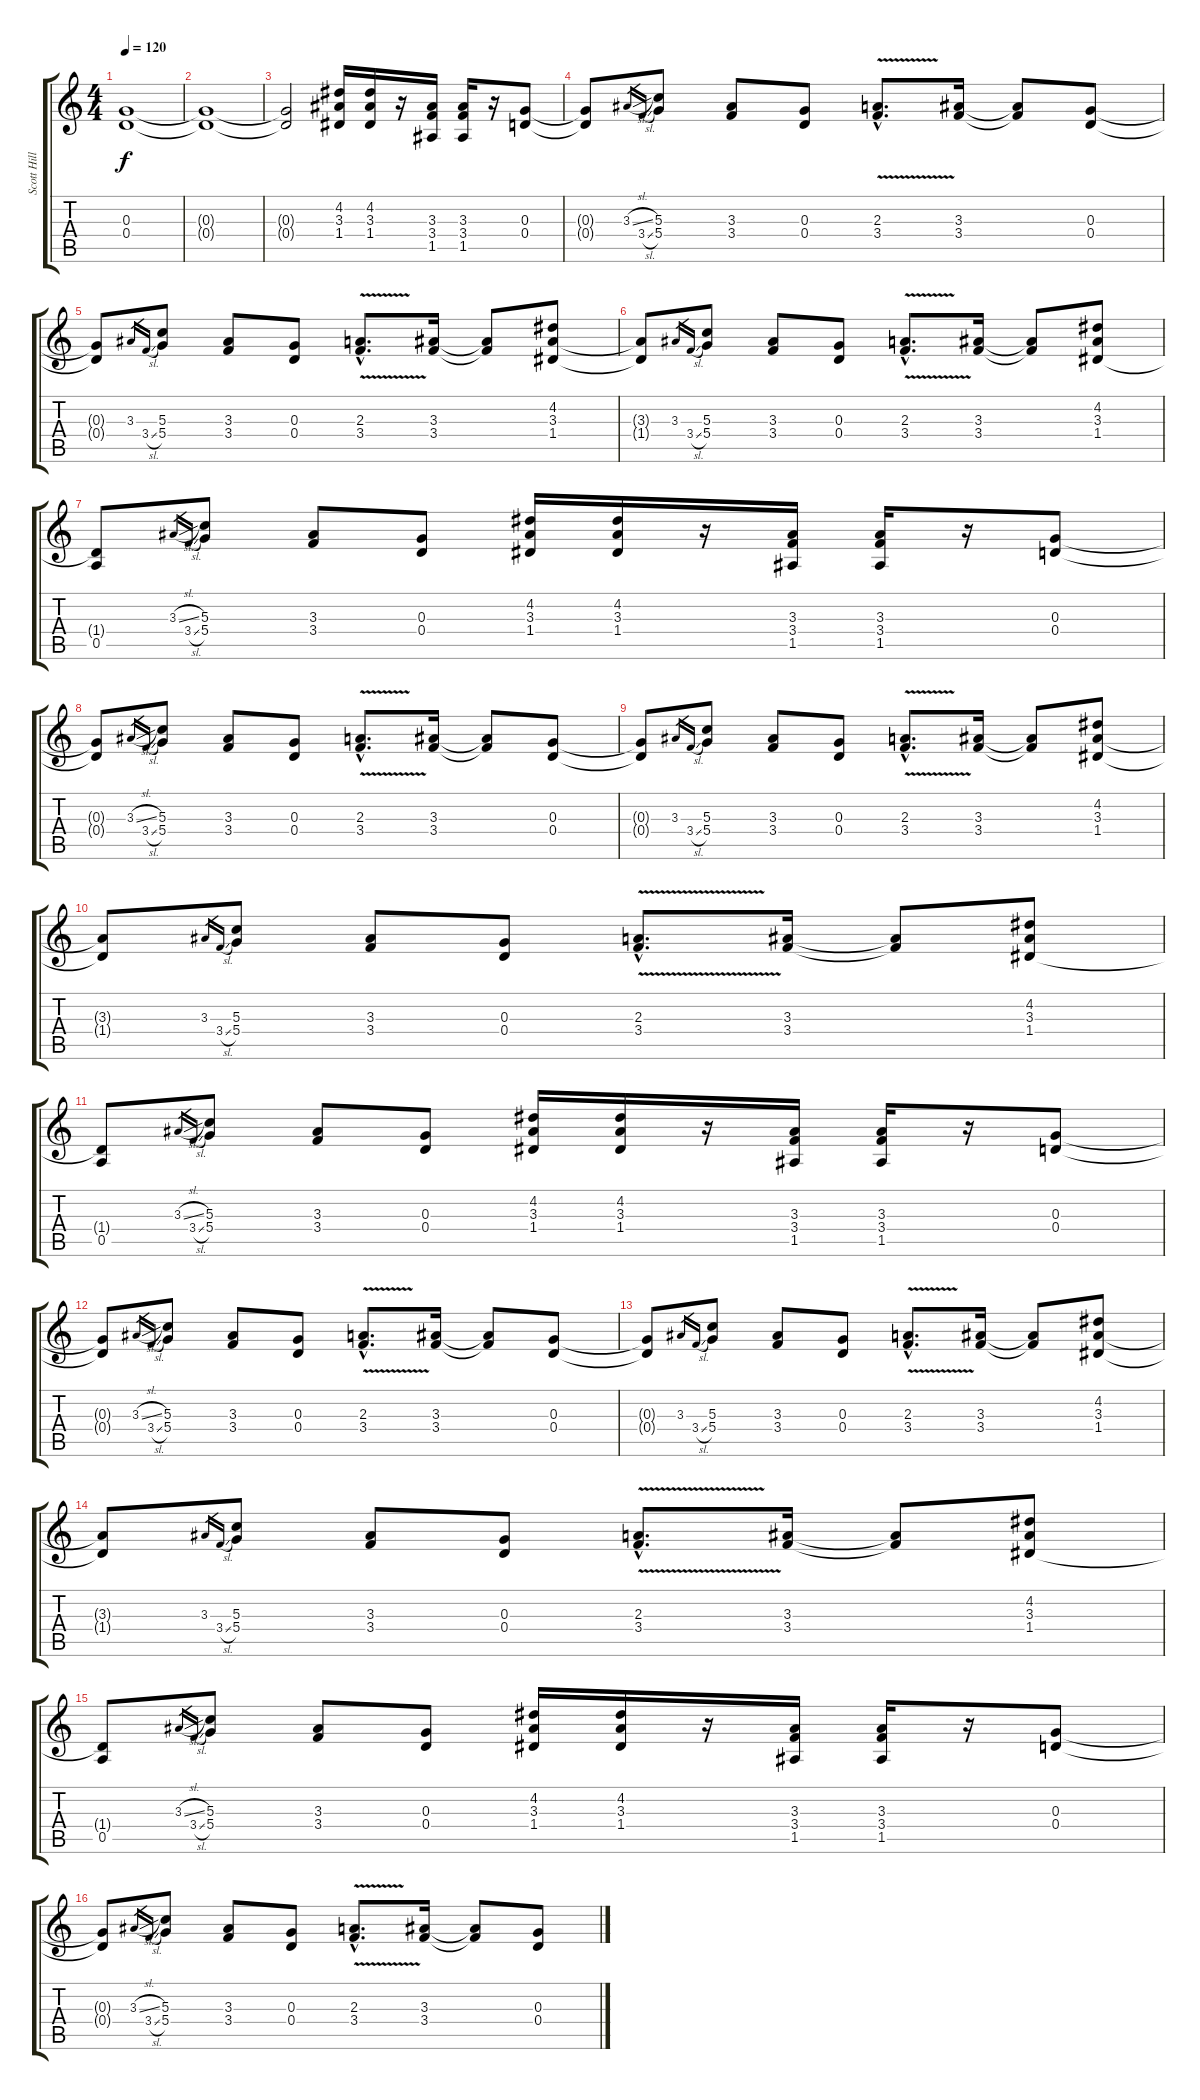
\track ("Scott Hill" "Scott Hill") {instrument overdrivenguitar}
\staff {score tabs}
\tuning (E4 B3 G3 D3 A2 E2) {hide}
\ts (4 4)
\tempo 120
\clef g2
\ks c
(0.3{t} 0.4{t}).1{dy f} |
(0.3{t} 0.4{t}).1 |
(0.3{t} 0.4{t}).2 (4.2 3.3 1.4).16 (4.2 3.3 1.4).16 r.16 (3.3 3.4 1.5).16 (3.3 3.4 1.5).16 r.16 (0.3 0.4).8 |
(0.3{t} 0.4{t}).8 3.3{sl}.16{gr} 3.4{sl}.16{gr} (5.3 5.4).8 (3.3 3.4).8 (0.3 0.4).8 (2.3{v hac} 3.4{v hac}).8{d} (3.3 3.4).16 (3.3{t} 3.4{t}).8 (0.3 0.4).8 |
(0.3{t} 0.4{t}).8 3.3.16{gr} 3.4{sl}.16{gr} (5.3 5.4).8 (3.3 3.4).8 (0.3 0.4).8 (2.3{v hac} 3.4{v hac}).8{d} (3.3 3.4).16 (3.3{t} 3.4{t}).8 (4.2 3.3 1.4).8 |
(3.3{t} 1.4{t}).8 3.3.16{gr} 3.4{sl}.16{gr} (5.3 5.4).8 (3.3 3.4).8 (0.3 0.4).8 (2.3{v hac} 3.4{v hac}).8{d} (3.3 3.4).16 (3.3{t} 3.4{t}).8 (4.2 3.3 1.4).8 |
(1.4{t} 0.5).8 3.3{sl}.16{gr} 3.4{sl}.16{gr} (5.3 5.4).8 (3.3 3.4).8 (0.3 0.4).8 (4.2 3.3 1.4).16 (4.2 3.3 1.4).16 r.16 (3.3 3.4 1.5).16 (3.3 3.4 1.5).16 r.16 (0.3 0.4).8 |
(0.3{t} 0.4{t}).8 3.3{sl}.16{gr} 3.4{sl}.16{gr} (5.3 5.4).8 (3.3 3.4).8 (0.3 0.4).8 (2.3{v hac} 3.4{v hac}).8{d} (3.3 3.4).16 (3.3{t} 3.4{t}).8 (0.3 0.4).8 |
(0.3{t} 0.4{t}).8 3.3.16{gr} 3.4{sl}.16{gr} (5.3 5.4).8 (3.3 3.4).8 (0.3 0.4).8 (2.3{v hac} 3.4{v hac}).8{d} (3.3 3.4).16 (3.3{t} 3.4{t}).8 (4.2 3.3 1.4).8 |
(3.3{t} 1.4{t}).8 3.3.16{gr} 3.4{sl}.16{gr} (5.3 5.4).8 (3.3 3.4).8 (0.3 0.4).8 (2.3{v hac} 3.4{v hac}).8{d} (3.3 3.4).16 (3.3{t} 3.4{t}).8 (4.2 3.3 1.4).8 |
(1.4{t} 0.5).8 3.3{sl}.16{gr} 3.4{sl}.16{gr} (5.3 5.4).8 (3.3 3.4).8 (0.3 0.4).8 (4.2 3.3 1.4).16 (4.2 3.3 1.4).16 r.16 (3.3 3.4 1.5).16 (3.3 3.4 1.5).16 r.16 (0.3 0.4).8 |
(0.3{t} 0.4{t}).8 3.3{sl}.16{gr} 3.4{sl}.16{gr} (5.3 5.4).8 (3.3 3.4).8 (0.3 0.4).8 (2.3{v hac} 3.4{v hac}).8{d} (3.3 3.4).16 (3.3{t} 3.4{t}).8 (0.3 0.4).8 |
(0.3{t} 0.4{t}).8 3.3.16{gr} 3.4{sl}.16{gr} (5.3 5.4).8 (3.3 3.4).8 (0.3 0.4).8 (2.3{v hac} 3.4{v hac}).8{d} (3.3 3.4).16 (3.3{t} 3.4{t}).8 (4.2 3.3 1.4).8 |
(3.3{t} 1.4{t}).8 3.3.16{gr} 3.4{sl}.16{gr} (5.3 5.4).8 (3.3 3.4).8 (0.3 0.4).8 (2.3{v hac} 3.4{v hac}).8{d} (3.3 3.4).16 (3.3{t} 3.4{t}).8 (4.2 3.3 1.4).8 |
(1.4{t} 0.5).8 3.3{sl}.16{gr} 3.4{sl}.16{gr} (5.3 5.4).8 (3.3 3.4).8 (0.3 0.4).8 (4.2 3.3 1.4).16 (4.2 3.3 1.4).16 r.16 (3.3 3.4 1.5).16 (3.3 3.4 1.5).16 r.16 (0.3 0.4).8 |
(0.3{t} 0.4{t}).8 3.3{sl}.16{gr} 3.4{sl}.16{gr} (5.3 5.4).8 (3.3 3.4).8 (0.3 0.4).8 (2.3{v hac} 3.4{v hac}).8{d} (3.3 3.4).16 (3.3{t} 3.4{t}).8 (0.3 0.4).8
